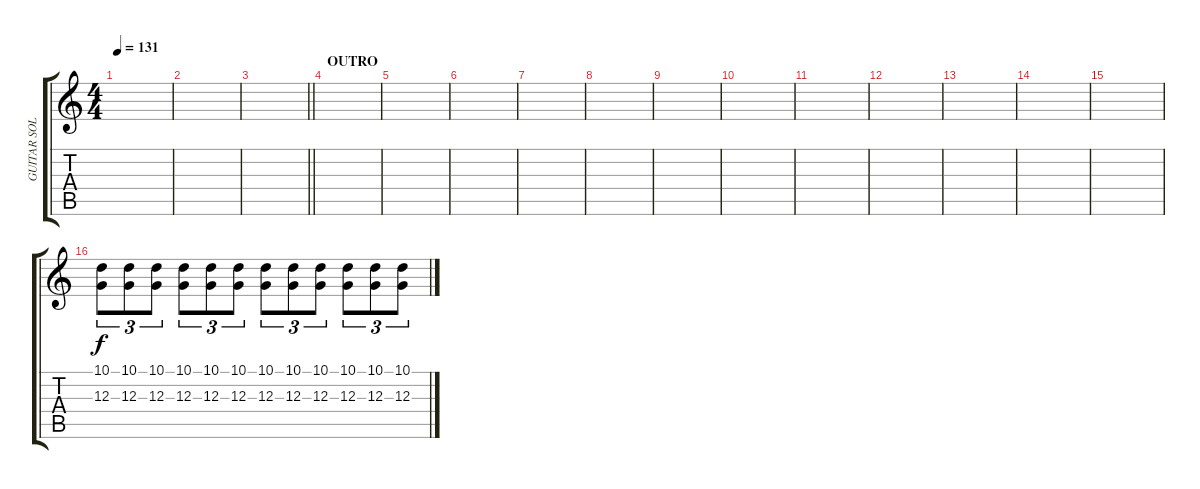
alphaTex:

\track ("GUITAR SOLO and HORNS" "GUITAR SOL") {instrument brasssection}
\staff {score tabs}
\tuning (E4 B3 G3 D3 A2 D2) {hide}
\ts (4 4)
\tempo 131
\clef g2
\ks c
|
|
\barLineRight lightlight
|
\section ("" "OUTRO")
|
|
|
|
|
|
|
|
|
|
|
|
(10.1 12.3).8{tu (3 2)} (10.1 12.3).8{tu (3 2)} (10.1 12.3).8{tu (3 2)} (10.1 12.3).8{tu (3 2)} (10.1 12.3).8{tu (3 2)} (10.1 12.3).8{tu (3 2)} (10.1 12.3).8{tu (3 2)} (10.1 12.3).8{tu (3 2)} (10.1 12.3).8{tu (3 2)} (10.1 12.3).8{tu (3 2)} (10.1 12.3).8{tu (3 2)} (10.1 12.3).8{tu (3 2)}
